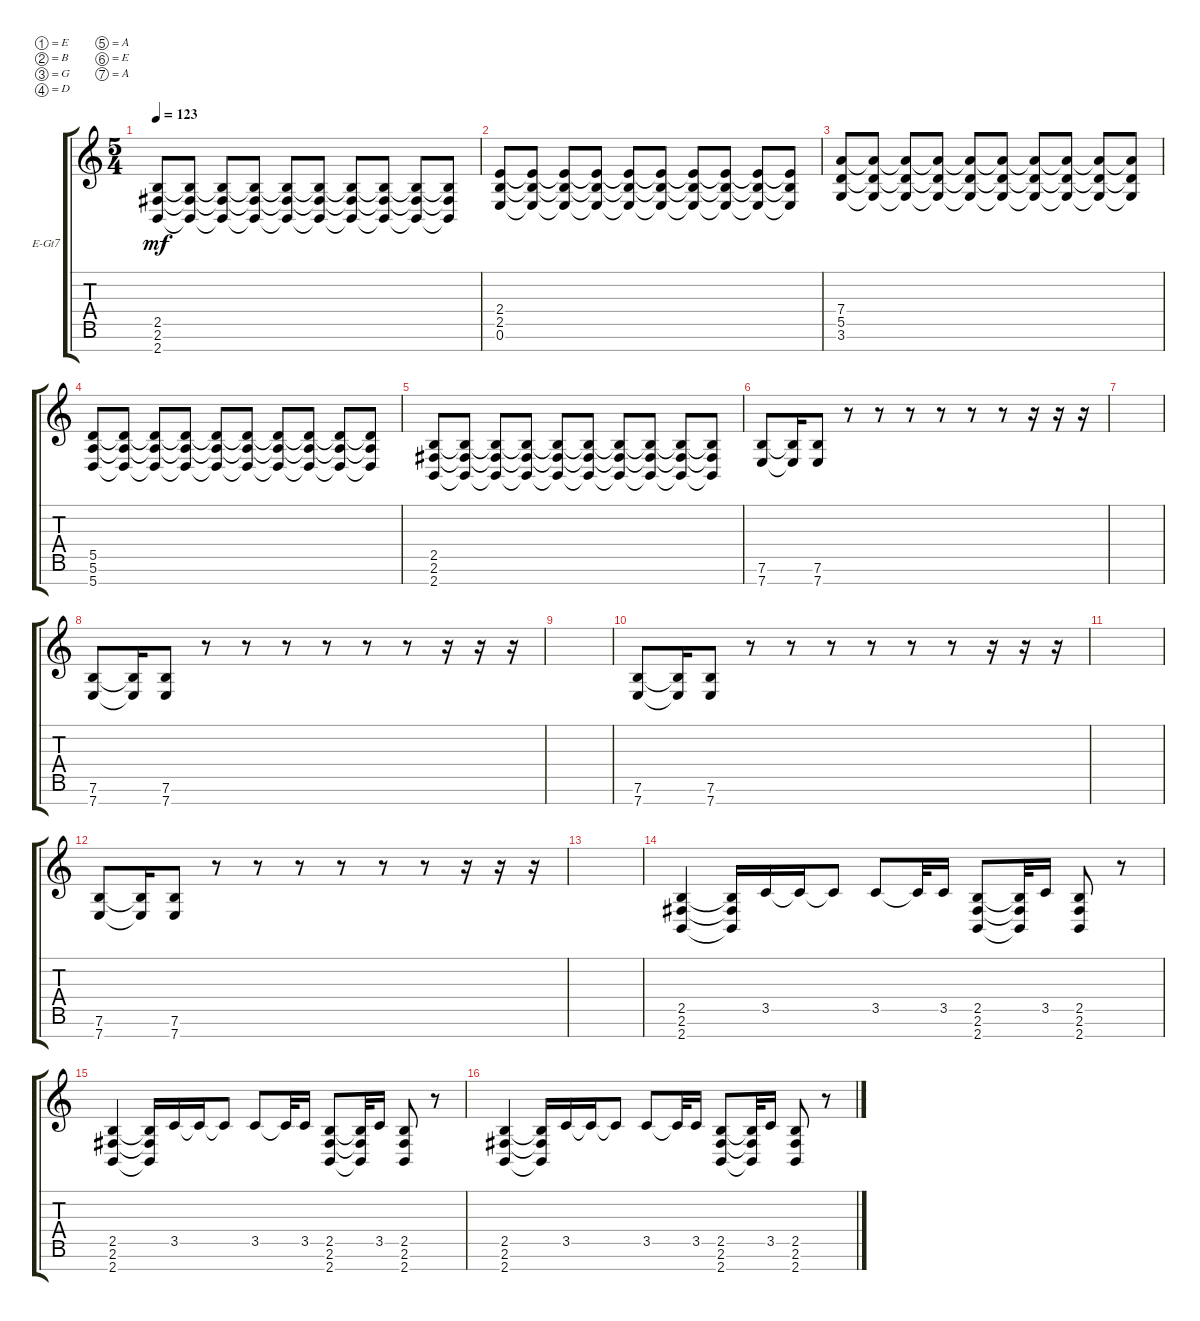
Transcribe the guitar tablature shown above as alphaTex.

\defaultSystemsLayout 4
\bracketExtendMode groupsimilarinstruments
\firstSystemTrackNameOrientation horizontal
\otherSystemsTrackNameOrientation horizontal
\track ("Electric Guitar" "E-Gt7") {instrument distortionguitar}
\staff {score tabs}
\tuning (E4 B3 G3 D3 A2 E2 A1)
\ts (5 4)
\tempo 123
\clef g2
\ks c
(2.7 2.6 2.5).8{dy mf} (2.7{t} 2.6{t} 2.5{t}).8 (2.5{t} 2.7{t} 2.6{t}).8 (2.5{t} 2.7{t} 2.6{t}).8 (2.5{t} 2.7{t} 2.6{t}).8 (2.5{t} 2.7{t} 2.6{t}).8 (2.5{t} 2.7{t} 2.6{t}).8 (2.5{t} 2.7{t} 2.6{t}).8 (2.5{t} 2.7{t} 2.6{t}).8 (2.5{t} 2.7{t} 2.6{t}).8 |
(0.6 2.5 2.4).8 (0.6{t} 2.5{t} 2.4{t}).8 (0.6{t} 2.5{t} 2.4{t}).8 (0.6{t} 2.5{t} 2.4{t}).8 (0.6{t} 2.5{t} 2.4{t}).8 (0.6{t} 2.5{t} 2.4{t}).8 (0.6{t} 2.5{t} 2.4{t}).8 (0.6{t} 2.5{t} 2.4{t}).8 (0.6{t} 2.5{t} 2.4{t}).8 (0.6{t} 2.5{t} 2.4{t}).8 |
(3.6 5.5 7.4).8 (3.6{t} 5.5{t} 7.4{t}).8 (3.6{t} 5.5{t} 7.4{t}).8 (7.4{t} 3.6{t} 5.5{t}).8 (7.4{t} 3.6{t} 5.5{t}).8 (7.4{t} 3.6{t} 5.5{t}).8 (7.4{t} 3.6{t} 5.5{t}).8 (7.4{t} 3.6{t} 5.5{t}).8 (7.4{t} 3.6{t} 5.5{t}).8 (7.4{t} 3.6{t} 5.5{t}).8 |
(5.7 5.6 5.5).8 (5.7{t} 5.6{t} 5.5{t}).8 (5.5{t} 5.7{t} 5.6{t}).8 (5.5{t} 5.7{t} 5.6{t}).8 (5.5{t} 5.7{t} 5.6{t}).8 (5.5{t} 5.7{t} 5.6{t}).8 (5.5{t} 5.7{t} 5.6{t}).8 (5.5{t} 5.7{t} 5.6{t}).8 (5.5{t} 5.7{t} 5.6{t}).8 (5.5{t} 5.7{t} 5.6{t}).8 |
(2.7 2.6 2.5).8 (2.7{t} 2.6{t} 2.5{t}).8 (2.5{t} 2.7{t} 2.6{t}).8 (2.5{t} 2.7{t} 2.6{t}).8 (2.5{t} 2.7{t} 2.6{t}).8 (2.5{t} 2.7{t} 2.6{t}).8 (2.5{t} 2.7{t} 2.6{t}).8 (2.5{t} 2.7{t} 2.6{t}).8 (2.5{t} 2.7{t} 2.6{t}).8 (2.5{t} 2.7{t} 2.6{t}).8 |
(7.7 7.6).8 (7.7{t} 7.6{t}).16 (7.6 7.7).8 r.8 r.8 r.8 r.8 r.8 r.8 r.16 r.16 r.16 |
|
(7.7 7.6).8 (7.7{t} 7.6{t}).16 (7.6 7.7).8 r.8 r.8 r.8 r.8 r.8 r.8 r.16 r.16 r.16 |
|
(7.7 7.6).8 (7.7{t} 7.6{t}).16 (7.6 7.7).8 r.8 r.8 r.8 r.8 r.8 r.8 r.16 r.16 r.16 |
|
(7.7 7.6).8 (7.7{t} 7.6{t}).16 (7.6 7.7).8 r.8 r.8 r.8 r.8 r.8 r.8 r.16 r.16 r.16 |
|
(2.7 2.6 2.5).4 (2.7{t} 2.6{t} 2.5{t}).16 3.5.16 3.5{t}.16 3.5{t}.8 3.5.8 3.5{t}.32 3.5.16 (2.7 2.6 2.5).8 (2.7{t} 2.6{t} 2.5{t}).32 3.5.16 (2.5 2.6 2.7).8 r.8 |
(2.7 2.6 2.5).4 (2.7{t} 2.6{t} 2.5{t}).16 3.5.16 3.5{t}.16 3.5{t}.8 3.5.8 3.5{t}.32 3.5.16 (2.7 2.6 2.5).8 (2.7{t} 2.6{t} 2.5{t}).32 3.5.16 (2.5 2.6 2.7).8 r.8 |
(2.7 2.6 2.5).4 (2.7{t} 2.6{t} 2.5{t}).16 3.5.16 3.5{t}.16 3.5{t}.8 3.5.8 3.5{t}.32 3.5.16 (2.7 2.6 2.5).8 (2.7{t} 2.6{t} 2.5{t}).32 3.5.16 (2.5 2.6 2.7).8 r.8
